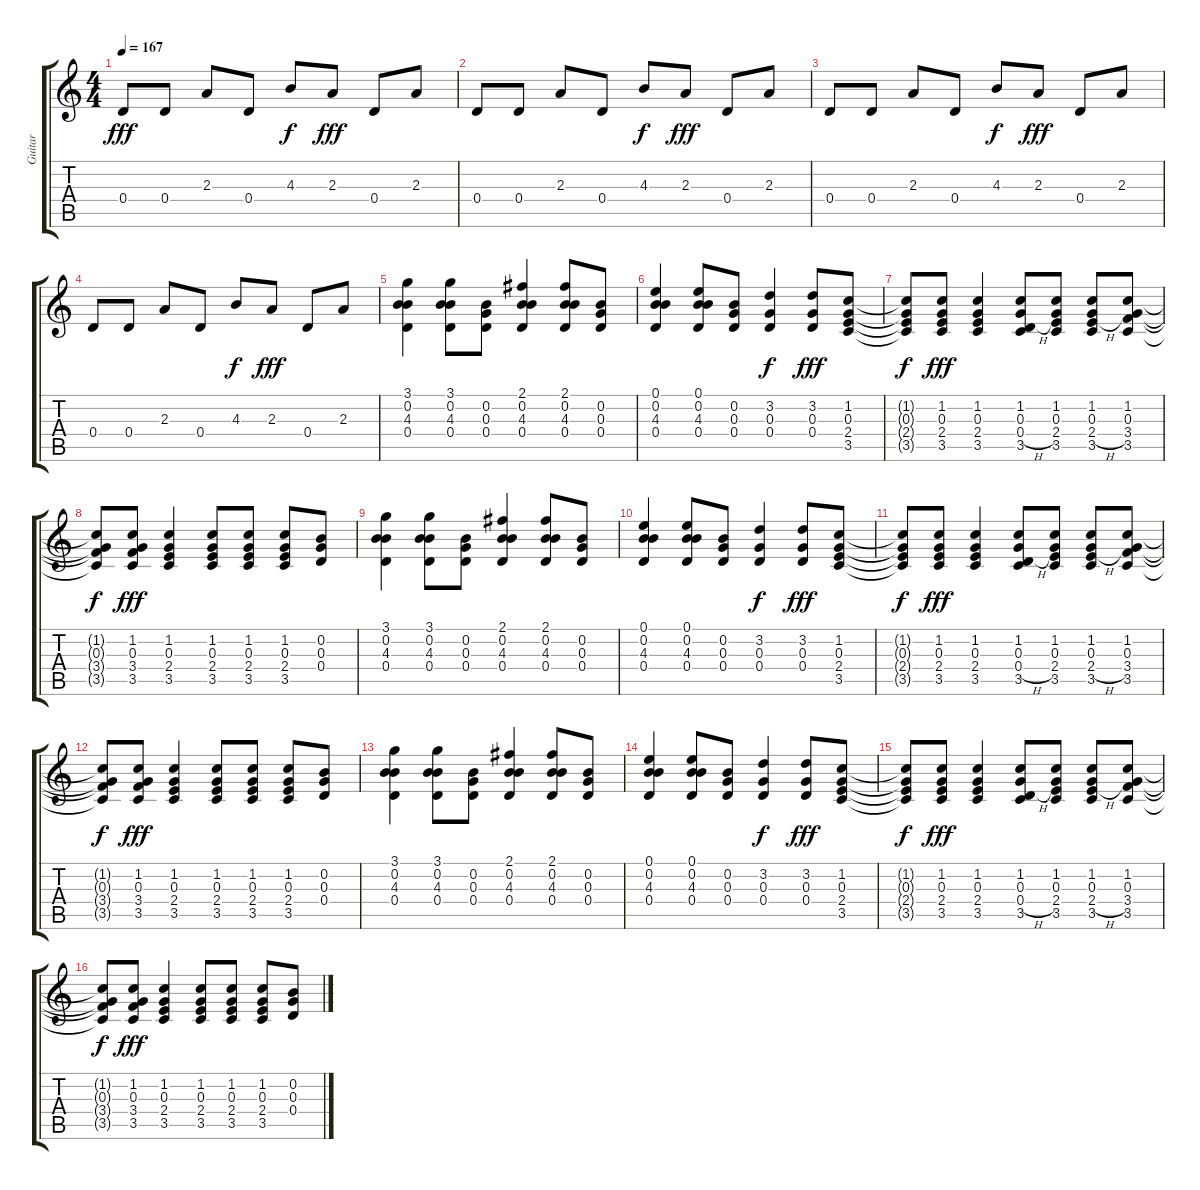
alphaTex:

\track ("Guitar" "Guitar") {instrument electricguitarclean}
\staff {score tabs}
\tuning (E4 B3 G3 D3 A2 E2) {hide}
\ts (4 4)
\tempo 167
\clef g2
\ks c
0.4.8{dy fff instrument electricguitarclean} 0.4.8 2.3.8 0.4.8 4.3.8{dy f} 2.3.8{dy fff} 0.4.8 2.3.8 |
0.4.8 0.4.8 2.3.8 0.4.8 4.3.8{dy f} 2.3.8{dy fff} 0.4.8 2.3.8 |
0.4.8 0.4.8 2.3.8 0.4.8 4.3.8{dy f} 2.3.8{dy fff} 0.4.8 2.3.8 |
0.4.8 0.4.8 2.3.8 0.4.8 4.3.8{dy f} 2.3.8{dy fff} 0.4.8 2.3.8 |
(3.1 0.2 4.3 0.4).4 (3.1 0.2 4.3 0.4).8 (0.2 0.3 0.4).8 (2.1 0.2 4.3 0.4).4 (2.1 0.2 4.3 0.4).8 (0.2 0.3 0.4).8 |
(0.1 0.2 4.3 0.4).4 (0.1 0.2 4.3 0.4).8 (0.2 0.3 0.4).8 (3.2 0.3 0.4).4{dy f} (3.2 0.3 0.4).8{dy fff} (1.2 0.3 2.4 3.5).8 |
(1.2{t} 0.3{t} 2.4{t} 3.5{t}).8{dy f} (1.2 0.3 2.4 3.5).8{dy fff} (1.2 0.3 2.4 3.5).4 (1.2 0.3 0.4{h} 3.5).8 (1.2 0.3 2.4 3.5).8 (1.2 0.3 2.4{h} 3.5).8 (1.2 0.3 3.4 3.5).8 |
(1.2{t} 0.3{t} 3.4{t} 3.5{t}).8{dy f} (1.2 0.3 3.4 3.5).8{dy fff} (1.2 0.3 2.4 3.5).4 (1.2 0.3 2.4 3.5).8 (1.2 0.3 2.4 3.5).8 (1.2 0.3 2.4 3.5).8 (0.2 0.3 0.4).8 |
(3.1 0.2 4.3 0.4).4 (3.1 0.2 4.3 0.4).8 (0.2 0.3 0.4).8 (2.1 0.2 4.3 0.4).4 (2.1 0.2 4.3 0.4).8 (0.2 0.3 0.4).8 |
(0.1 0.2 4.3 0.4).4 (0.1 0.2 4.3 0.4).8 (0.2 0.3 0.4).8 (3.2 0.3 0.4).4{dy f} (3.2 0.3 0.4).8{dy fff} (1.2 0.3 2.4 3.5).8 |
(1.2{t} 0.3{t} 2.4{t} 3.5{t}).8{dy f} (1.2 0.3 2.4 3.5).8{dy fff} (1.2 0.3 2.4 3.5).4 (1.2 0.3 0.4{h} 3.5).8 (1.2 0.3 2.4 3.5).8 (1.2 0.3 2.4{h} 3.5).8 (1.2 0.3 3.4 3.5).8 |
(1.2{t} 0.3{t} 3.4{t} 3.5{t}).8{dy f} (1.2 0.3 3.4 3.5).8{dy fff} (1.2 0.3 2.4 3.5).4 (1.2 0.3 2.4 3.5).8 (1.2 0.3 2.4 3.5).8 (1.2 0.3 2.4 3.5).8 (0.2 0.3 0.4).8 |
(3.1 0.2 4.3 0.4).4 (3.1 0.2 4.3 0.4).8 (0.2 0.3 0.4).8 (2.1 0.2 4.3 0.4).4 (2.1 0.2 4.3 0.4).8 (0.2 0.3 0.4).8 |
(0.1 0.2 4.3 0.4).4 (0.1 0.2 4.3 0.4).8 (0.2 0.3 0.4).8 (3.2 0.3 0.4).4{dy f} (3.2 0.3 0.4).8{dy fff} (1.2 0.3 2.4 3.5).8 |
(1.2{t} 0.3{t} 2.4{t} 3.5{t}).8{dy f} (1.2 0.3 2.4 3.5).8{dy fff} (1.2 0.3 2.4 3.5).4 (1.2 0.3 0.4{h} 3.5).8 (1.2 0.3 2.4 3.5).8 (1.2 0.3 2.4{h} 3.5).8 (1.2 0.3 3.4 3.5).8 |
(1.2{t} 0.3{t} 3.4{t} 3.5{t}).8{dy f} (1.2 0.3 3.4 3.5).8{dy fff} (1.2 0.3 2.4 3.5).4 (1.2 0.3 2.4 3.5).8 (1.2 0.3 2.4 3.5).8 (1.2 0.3 2.4 3.5).8 (0.2 0.3 0.4).8
